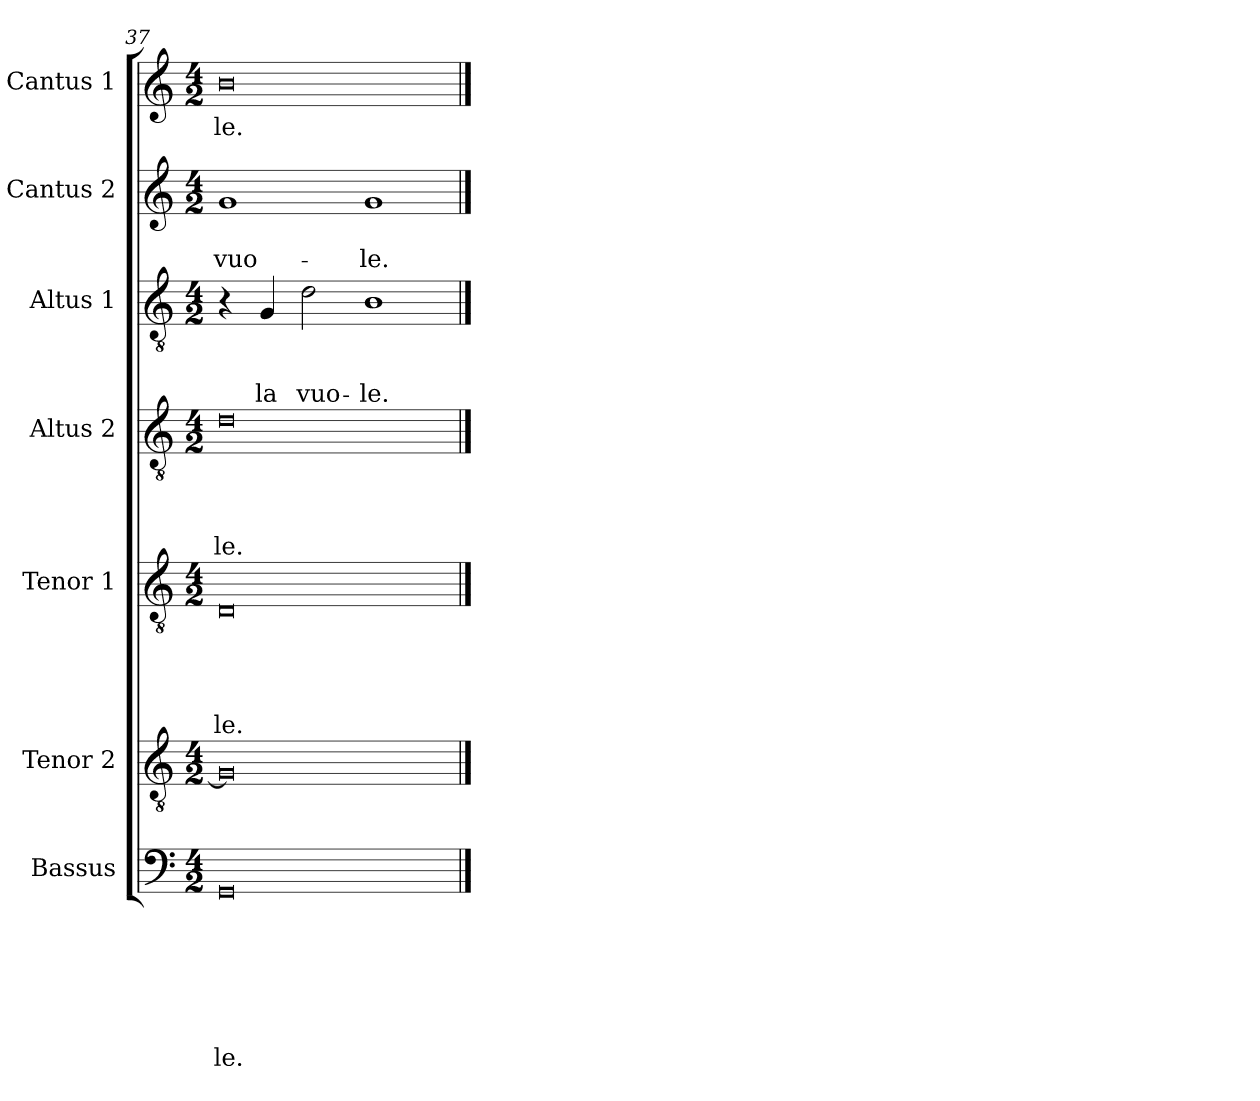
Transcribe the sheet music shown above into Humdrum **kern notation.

**kern	**text	**text	**text	**text	**text	**text	**text	**kern	**kern	**text	**text	**text	**text	**text	**kern	**text	**text	**text	**text	**kern	**text	**text	**text	**kern	**text	**text	**kern	**text
*part7	*part7	*part7	*part7	*part7	*part7	*part7	*part7	*part6	*part5	*part5	*part5	*part5	*part5	*part5	*part4	*part4	*part4	*part4	*part4	*part3	*part3	*part3	*part3	*part2	*part2	*part2	*part1	*part1
*staff7	*staff7	*staff7	*staff7	*staff7	*staff7	*staff7	*staff7	*staff6	*staff5	*staff5	*staff5	*staff5	*staff5	*staff5	*staff4	*staff4	*staff4	*staff4	*staff4	*staff3	*staff3	*staff3	*staff3	*staff2	*staff2	*staff2	*staff1	*staff1
*I"Bassus	*	*	*	*	*	*	*	*I"Tenor 2	*I"Tenor 1	*	*	*	*	*	*I"Altus 2	*	*	*	*	*I"Altus 1	*	*	*	*I"Cantus 2	*	*	*I"Cantus 1	*
*clefF4	*	*	*	*	*	*	*	*clefGv2	*clefGv2	*	*	*	*	*	*clefGv2	*	*	*	*	*clefGv2	*	*	*	*clefG2	*	*	*clefG2	*
*k[]	*	*	*	*	*	*	*	*k[]	*k[]	*	*	*	*	*	*k[]	*	*	*	*	*k[]	*	*	*	*k[]	*	*	*k[]	*
*a:	*	*	*	*	*	*	*	*a:	*a:	*	*	*	*	*	*a:	*	*	*	*	*a:	*	*	*	*a:	*	*	*a:	*
*M4/2	*	*	*	*	*	*	*	*M4/2	*M4/2	*	*	*	*	*	*M4/2	*	*	*	*	*M4/2	*	*	*	*M4/2	*	*	*M4/2	*
=37	=37	=37	=37	=37	=37	=37	=37	=37	=37	=37	=37	=37	=37	=37	=37	=37	=37	=37	=37	=37	=37	=37	=37	=37	=37	=37	=37	=37
!	!	!	!	!	!	!	!LO:LY:b	!	!	!	!	!	!	!LO:LY:b	!	!	!	!	!LO:LY:b	!	!	!	!	!	!	!LO:LY:b	!	!LO:LY:b
0GG	.	.	.	.	.	.	-le.	0G]	0D	.	.	.	.	-le.	0d	.	.	.	-le.	4r	.	.	.	1g	.	vuo-	0b	-le.
!	!	!	!	!	!	!	!	!	!	!	!	!	!	!	!	!	!	!	!	!	!	!	!LO:LY:b	!	!	!	!	!
.	.	.	.	.	.	.	.	.	.	.	.	.	.	.	.	.	.	.	.	4G/	.	.	la	.	.	.	.	.
!	!	!	!	!	!	!	!	!	!	!	!	!	!	!	!	!	!	!	!	!	!	!	!LO:LY:b	!	!	!	!	!
.	.	.	.	.	.	.	.	.	.	.	.	.	.	.	.	.	.	.	.	2d\	.	.	vuo-	.	.	.	.	.
!	!	!	!	!	!	!	!	!	!	!	!	!	!	!	!	!	!	!	!	!	!	!	!LO:LY:b	!	!	!LO:LY:b	!	!
.	.	.	.	.	.	.	.	.	.	.	.	.	.	.	.	.	.	.	.	1B	.	.	-le.	1g	.	-le.	.	.
==	==	==	==	==	==	==	==	==	==	==	==	==	==	==	==	==	==	==	==	==	==	==	==	==	==	==	==	==
*-	*-	*-	*-	*-	*-	*-	*-	*-	*-	*-	*-	*-	*-	*-	*-	*-	*-	*-	*-	*-	*-	*-	*-	*-	*-	*-	*-	*-
